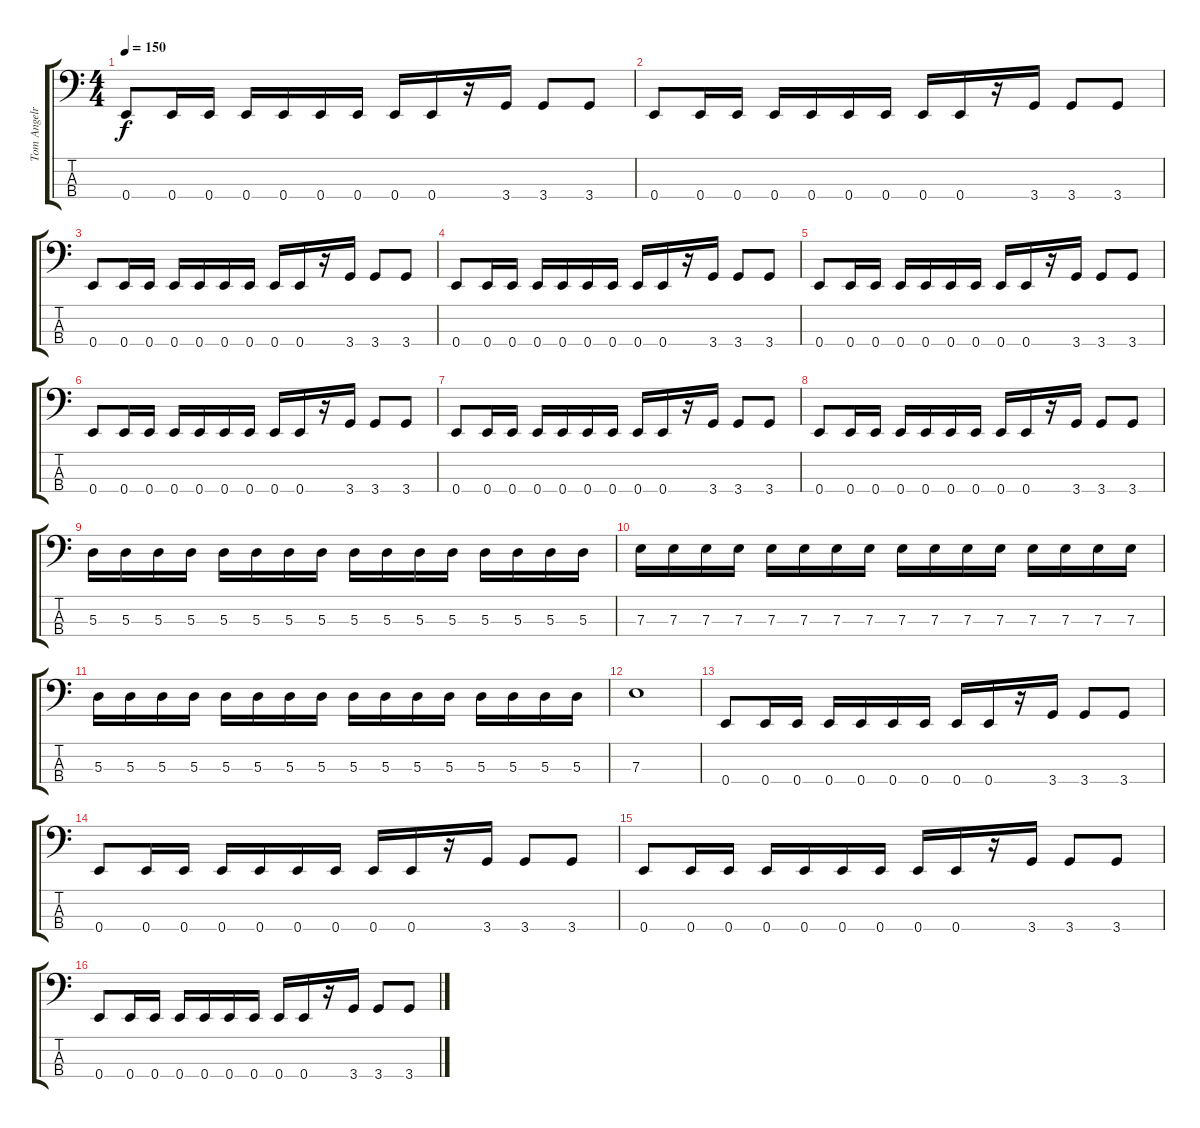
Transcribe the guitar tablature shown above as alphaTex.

\track ("Tom Angelripper (Bass and Vocals)" "Tom Angelr") {instrument electricbasspick}
\staff {score tabs}
\tuning (G2 D2 A1 E1) {hide}
\ts (4 4)
\tempo 150
\clef f4
\ks c
0.4.8{dy f} 0.4.16 0.4.16 0.4.16 0.4.16 0.4.16 0.4.16 0.4.16 0.4.16 r.16 3.4.16 3.4.8 3.4.8 |
0.4.8 0.4.16 0.4.16 0.4.16 0.4.16 0.4.16 0.4.16 0.4.16 0.4.16 r.16 3.4.16 3.4.8 3.4.8 |
0.4.8 0.4.16 0.4.16 0.4.16 0.4.16 0.4.16 0.4.16 0.4.16 0.4.16 r.16 3.4.16 3.4.8 3.4.8 |
0.4.8 0.4.16 0.4.16 0.4.16 0.4.16 0.4.16 0.4.16 0.4.16 0.4.16 r.16 3.4.16 3.4.8 3.4.8 |
0.4.8 0.4.16 0.4.16 0.4.16 0.4.16 0.4.16 0.4.16 0.4.16 0.4.16 r.16 3.4.16 3.4.8 3.4.8 |
0.4.8 0.4.16 0.4.16 0.4.16 0.4.16 0.4.16 0.4.16 0.4.16 0.4.16 r.16 3.4.16 3.4.8 3.4.8 |
0.4.8 0.4.16 0.4.16 0.4.16 0.4.16 0.4.16 0.4.16 0.4.16 0.4.16 r.16 3.4.16 3.4.8 3.4.8 |
0.4.8 0.4.16 0.4.16 0.4.16 0.4.16 0.4.16 0.4.16 0.4.16 0.4.16 r.16 3.4.16 3.4.8 3.4.8 |
5.3.16 5.3.16 5.3.16 5.3.16 5.3.16 5.3.16 5.3.16 5.3.16 5.3.16 5.3.16 5.3.16 5.3.16 5.3.16 5.3.16 5.3.16 5.3.16 |
7.3.16 7.3.16 7.3.16 7.3.16 7.3.16 7.3.16 7.3.16 7.3.16 7.3.16 7.3.16 7.3.16 7.3.16 7.3.16 7.3.16 7.3.16 7.3.16 |
5.3.16 5.3.16 5.3.16 5.3.16 5.3.16 5.3.16 5.3.16 5.3.16 5.3.16 5.3.16 5.3.16 5.3.16 5.3.16 5.3.16 5.3.16 5.3.16 |
7.3.1 |
0.4.8 0.4.16 0.4.16 0.4.16 0.4.16 0.4.16 0.4.16 0.4.16 0.4.16 r.16 3.4.16 3.4.8 3.4.8 |
0.4.8 0.4.16 0.4.16 0.4.16 0.4.16 0.4.16 0.4.16 0.4.16 0.4.16 r.16 3.4.16 3.4.8 3.4.8 |
0.4.8 0.4.16 0.4.16 0.4.16 0.4.16 0.4.16 0.4.16 0.4.16 0.4.16 r.16 3.4.16 3.4.8 3.4.8 |
0.4.8 0.4.16 0.4.16 0.4.16 0.4.16 0.4.16 0.4.16 0.4.16 0.4.16 r.16 3.4.16 3.4.8 3.4.8
